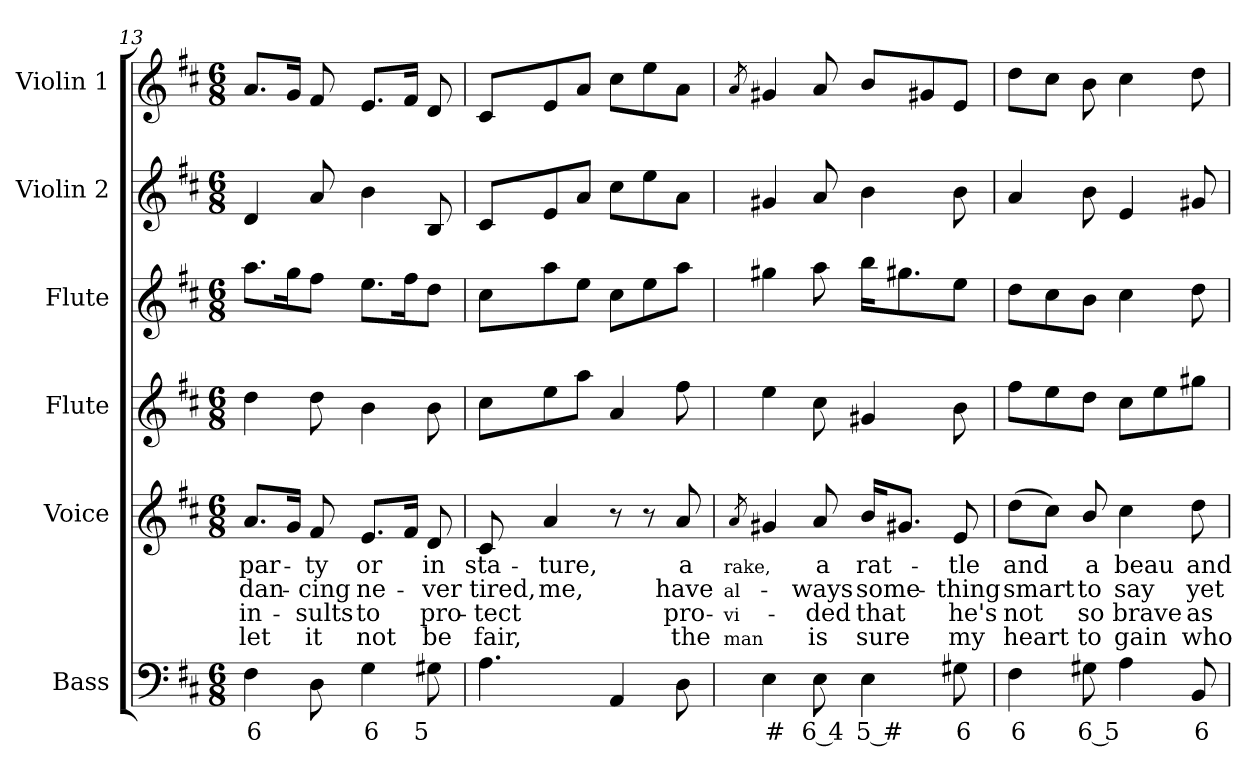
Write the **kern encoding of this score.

**kern	**text	**kern	**text	**text	**text	**text	**kern	**kern	**kern	**kern
*part6	*part6	*part5	*part5	*part5	*part5	*part5	*part4	*part3	*part2	*part1
*staff6	*staff6	*staff5	*staff5	*staff5	*staff5	*staff5	*staff4	*staff3	*staff2	*staff1
*I"Bass	*	*I"Voice	*	*	*	*	*I"Flute	*I"Flute	*I"Violin 2	*I"Violin 1
*	*	*I'V.	*	*	*	*	*I'Fl.	*I'Fl.	*I'Vln. 2	*I'Vln. 1
*clefF4	*	*clefG2	*	*	*	*	*clefG2	*clefG2	*clefG2	*clefG2
*k[f#c#]	*	*k[f#c#]	*	*	*	*	*k[f#c#]	*k[f#c#]	*k[f#c#]	*k[f#c#]
*D:	*	*D:	*	*	*	*	*D:	*D:	*D:	*D:
*M6/8	*	*M6/8	*	*	*	*	*M6/8	*M6/8	*M6/8	*M6/8
=13	=13	=13	=13	=13	=13	=13	=13	=13	=13	=13
!	!LO:LY:b:color=#000000	!	!	!	!	!	!	!	!	!
!	!	!	!LO:LY:b:color=#000000	!LO:LY:b:color=#000000	!LO:LY:b:color=#000000	!LO:LY:b:color=#000000	!	!	!	!
4F#i\	6	8.ai/L	par-	dan-	in-	let	4ddi\	8.aai\L	4di/	8.ai/L
.	.	16gi/Jk	.	.	.	.	.	16ggi\k	.	16gi/Jk
!	!	!	!LO:LY:b:color=#000000	!LO:LY:b:color=#000000	!LO:LY:b:color=#000000	!LO:LY:b:color=#000000	!	!	!	!
8Di\	.	8f#i/	-ty	-cing	-sults	it	8ddi\	8ff#i\J	8ai/	8f#i/
!	!LO:LY:b:color=#000000	!	!	!	!	!	!	!	!	!
!	!	!	!LO:LY:b:color=#000000	!LO:LY:b:color=#000000	!LO:LY:b:color=#000000	!LO:LY:b:color=#000000	!	!	!	!
4Gi\	6	8.ei/L	or	ne-	to	not	4bi\	8.eei\L	4bi\	8.ei/L
.	.	16f#i/Jk	.	.	.	.	.	16ff#i\k	.	16f#i/Jk
!	!LO:LY:b:color=#000000	!	!	!	!	!	!	!	!	!
!	!	!	!LO:LY:b:color=#000000	!LO:LY:b:color=#000000	!LO:LY:b:color=#000000	!LO:LY:b:color=#000000	!	!	!	!
8G#Xi\	5	8di/	in	-ver	pro-	be	8bi\	8ddi\J	8Bi/	8di/
=14	=14	=14	=14	=14	=14	=14	=14	=14	=14	=14
!	!	!	!LO:LY:b:color=#000000	!LO:LY:b:color=#000000	!LO:LY:b:color=#000000	!LO:LY:b:color=#000000	!	!	!	!
4.Ai\	.	8c#i/	sta-	tired,	-tect	fair,	8cc#i\L	8cc#i\L	8c#i/L	8c#i/L
!	!	!	!LO:LY:b:color=#000000	!LO:LY:b:color=#000000	!	!	!	!	!	!
.	.	4ai/	-ture,	me,	.	.	8eei\	8aai\	8ei/	8ei/
.	.	.	.	.	.	.	8aai\J	8eei\J	8ai/J	8ai/J
4AAi/	.	8r	.	.	.	.	4ai/	8cc#i\L	8cc#i\L	8cc#i\L
.	.	8r	.	.	.	.	.	8eei\	8eei\	8eei\
!	!	!	!LO:LY:b:color=#000000	!LO:LY:b:color=#000000	!LO:LY:b:color=#000000	!LO:LY:b:color=#000000	!	!	!	!
8Di\	.	8ai/	a	have	pro-	the	8ff#i\	8aai\J	8ai\J	8ai\J
!!LO:LB:g=z
=15	=15	=15	=15	=15	=15	=15	=15	=15	=15	=15
!	!	!	!LO:LY:b:color=#000000	!LO:LY:b:color=#000000	!LO:LY:b:color=#000000	!LO:LY:b:color=#000000	!	!	!	!
.	.	8qai/	rake,	al-	-vi-	man	.	.	.	8qai/
!	!LO:LY:b:color=#000000	!	!	!	!	!	!	!	!	!
4Ei\	#	4g#Xi/	.	.	.	.	4eei\	4gg#Xi\	4g#Xi/	4g#Xi/
!	!LO:LY:b:color=#000000	!	!	!	!	!	!	!	!	!
!	!	!	!LO:LY:b:color=#000000	!LO:LY:b:color=#000000	!LO:LY:b:color=#000000	!LO:LY:b:color=#000000	!	!	!	!
8Ei\	6 4	8ai/	a	-ways	-ded	is	8cc#i\	8aai\	8ai/	8ai/
!	!LO:LY:b:color=#000000	!	!	!	!	!	!	!	!	!
!	!	!	!LO:LY:b:color=#000000	!LO:LY:b:color=#000000	!LO:LY:b:color=#000000	!LO:LY:b:color=#000000	!	!	!	!
4Ei\	5 #	16bi/KL	rat-	some-	that	sure	4g#Xi/	16bbi\KL	4bi\	8bi/L
.	.	8.g#Xi/J	.	.	.	.	.	8.gg#Xi\	.	.
.	.	.	.	.	.	.	.	.	.	8g#Xi/
!	!LO:LY:b:color=#000000	!	!	!	!	!	!	!	!	!
!	!	!	!LO:LY:b:color=#000000	!LO:LY:b:color=#000000	!LO:LY:b:color=#000000	!LO:LY:b:color=#000000	!	!	!	!
8G#Xi\	6	8ei/	-tle	-thing	he's	my	8bi\	8eei\J	8bi\	8ei/J
=16	=16	=16	=16	=16	=16	=16	=16	=16	=16	=16
!	!LO:LY:b:color=#000000	!	!	!	!	!	!	!	!	!
!	!	!	!LO:LY:b:color=#000000	!LO:LY:b:color=#000000	!LO:LY:b:color=#000000	!LO:LY:b:color=#000000	!	!	!	!
4F#i\	6	(8ddi\L	and	smart	not	heart	8ff#i\L	8ddi\L	4ai/	8ddi\L
.	.	8cc#i\J)	.	.	.	.	8eei\	8cc#i\	.	8cc#i\J
!	!LO:LY:b:color=#000000	!	!	!	!	!	!	!	!	!
!	!	!	!LO:LY:b:color=#000000	!LO:LY:b:color=#000000	!LO:LY:b:color=#000000	!LO:LY:b:color=#000000	!	!	!	!
8G#Xi\	6 5	8bi/	a	to	so	to	8ddi\J	8bi\J	8bi\	8bi\
!	!	!	!LO:LY:b:color=#000000	!LO:LY:b:color=#000000	!LO:LY:b:color=#000000	!LO:LY:b:color=#000000	!	!	!	!
4Ai\	.	4cc#i\	beau	say	brave	gain	8cc#i\L	4cc#i\	4ei/	4cc#i\
.	.	.	.	.	.	.	8eei\	.	.	.
!	!LO:LY:b:color=#000000	!	!	!	!	!	!	!	!	!
!	!	!	!LO:LY:b:color=#000000	!LO:LY:b:color=#000000	!LO:LY:b:color=#000000	!LO:LY:b:color=#000000	!	!	!	!
8BBi/	6	8ddi\	and	yet	as	who	8gg#Xi\J	8ddi\	8g#Xi/	8ddi\
=	=	=	=	=	=	=	=	=	=	=
*-	*-	*-	*-	*-	*-	*-	*-	*-	*-	*-
